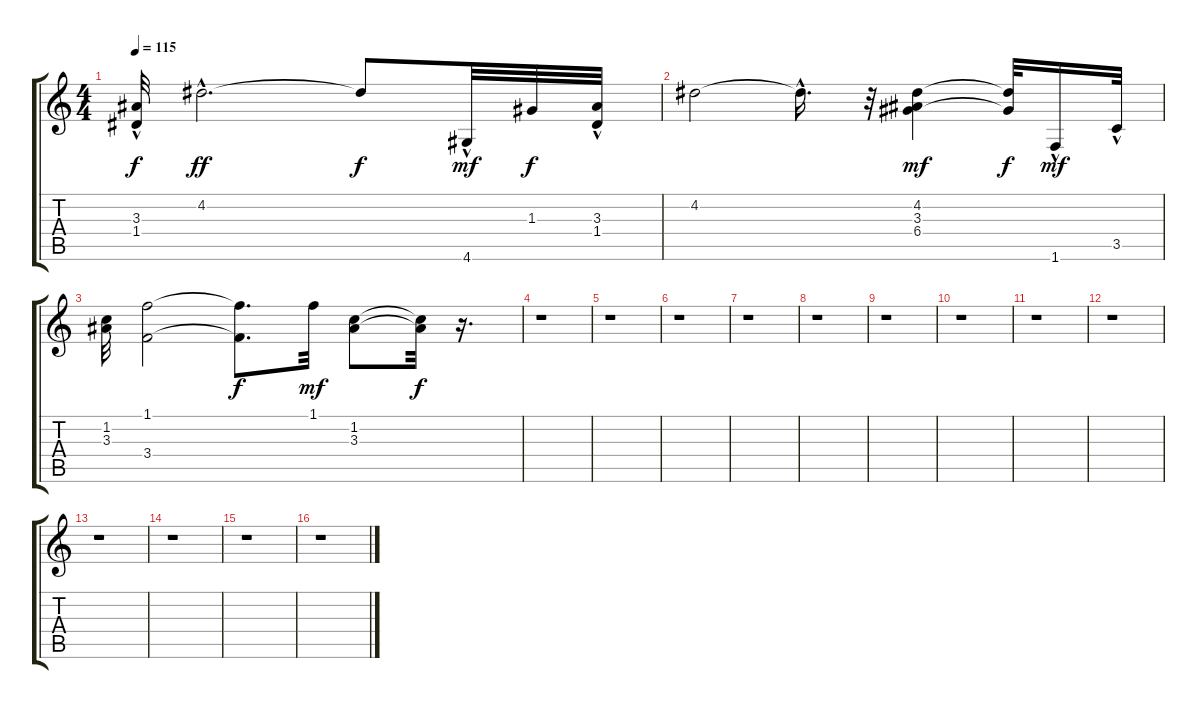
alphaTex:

\track "" {instrument acousticguitarnylon}
\staff {score tabs}
\tuning (E4 B3 G3 D3 A2 E2) {hide}
\ts (4 4)
\tempo 115
\clef g2
\ks c
(3.3{hac} 1.4{hac}).32{dy f} 4.2{hac}.2{d dy ff} 4.2{t}.8{dy f} 4.6{hac}.32{dy mf} 1.3.32{dy f} (3.3 1.4{hac}).32 |
4.2.2 4.2{hac t}.16{d} r.32 (4.2 3.3 6.4).4{dy mf} (4.2{t} 6.4{t}).32{dy f} 1.6{hac}.16{dy mf} 3.5{hac}.32 |
(1.2 3.3).32 (1.1 3.4).2 (1.1{t} 3.4{t}).8{d dy f} 1.1.32{dy mf} (1.2 3.3).8 (1.2{t} 3.3{t}).32{dy f} r.16{d} |
r.1 |
r.1 |
r.1 |
r.1 |
r.1 |
r.1 |
r.1 |
r.1 |
r.1 |
r.1 |
r.1 |
r.1 |
r.1
